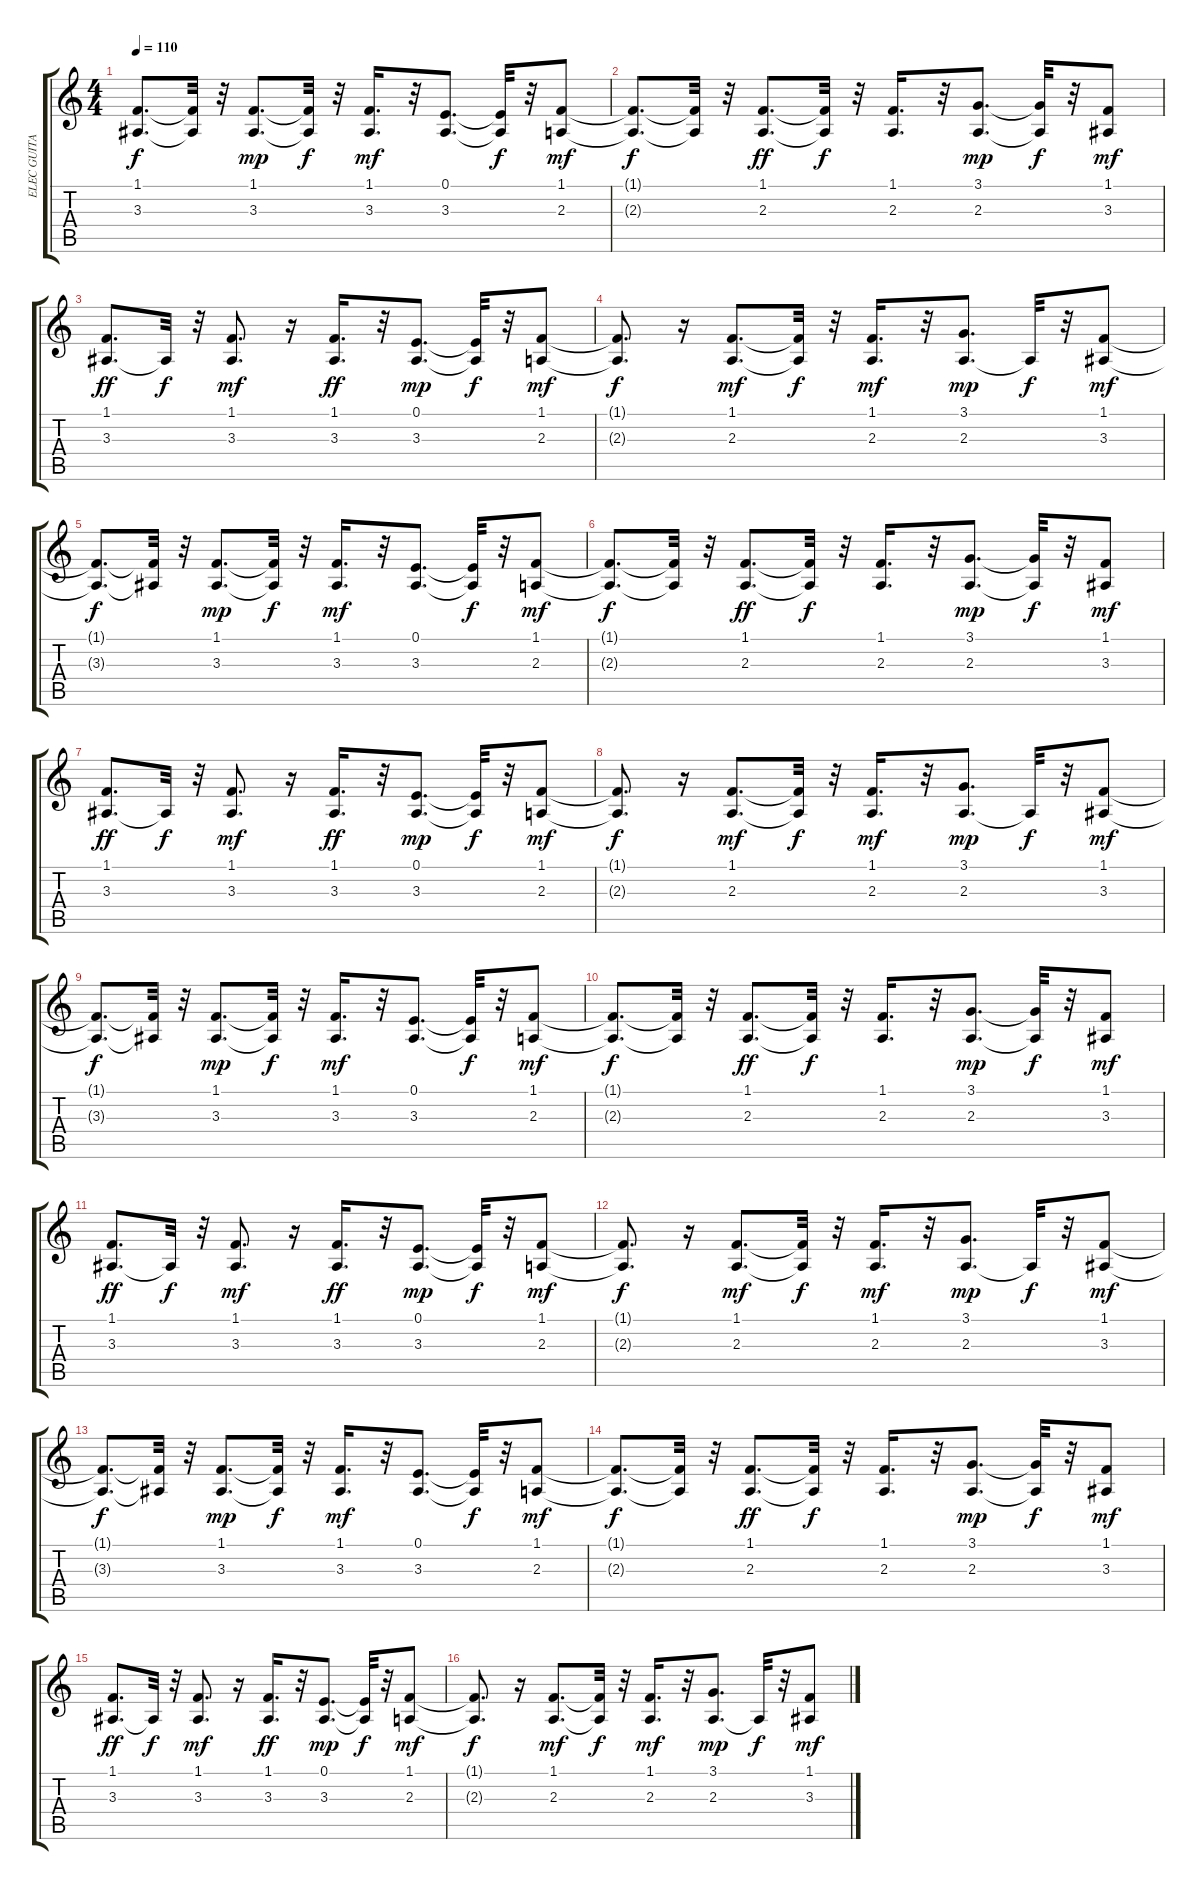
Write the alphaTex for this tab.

\track ("ELEC GUITAR" "ELEC GUITA") {solo instrument lead8bassandlead}
\staff {score tabs}
\tuning (E4 B3 G3 D3 A2 E2) {hide}
\ts (4 4)
\tempo 110
\clef g2
\ks c
(1.1{t} 3.3{t}).8{d dy f} (1.1{t} 3.3{t}).32 r.32 (1.1 3.3).8{d dy mp} (1.1{t} 3.3{t}).32{dy f} r.32 (1.1 3.3).16{d dy mf} r.32 (0.1 3.3).8{d} (0.1{t} 3.3{t}).32{dy f} r.32 (1.1 2.3).8{dy mf} |
(1.1{t} 2.3{t}).8{d dy f} (1.1{t} 2.3{t}).32 r.32 (1.1 2.3).8{d dy ff} (1.1{t} 2.3{t}).32{dy f} r.32 (1.1 2.3).16{d} r.32 (3.1 2.3).8{d dy mp} (3.1{t} 2.3{t}).32{dy f} r.32 (1.1 3.3).8{dy mf} |
(1.1 3.3).8{d dy ff} 3.3{t}.32{dy f} r.32 (1.1 3.3).8{d dy mf} r.16 (1.1 3.3).16{d dy ff} r.32 (0.1 3.3).8{d dy mp} (0.1{t} 3.3{t}).32{dy f} r.32 (1.1 2.3).8{dy mf} |
(1.1{t} 2.3{t}).8{d dy f} r.16 (1.1 2.3).8{d dy mf} (1.1{t} 2.3{t}).32{dy f} r.32 (1.1 2.3).16{d dy mf} r.32 (3.1 2.3).8{d dy mp} 2.3{t}.32{dy f} r.32 (1.1 3.3).8{dy mf} |
(1.1{t} 3.3{t}).8{d dy f} (1.1{t} 3.3{t}).32 r.32 (1.1 3.3).8{d dy mp} (1.1{t} 3.3{t}).32{dy f} r.32 (1.1 3.3).16{d dy mf} r.32 (0.1 3.3).8{d} (0.1{t} 3.3{t}).32{dy f} r.32 (1.1 2.3).8{dy mf} |
(1.1{t} 2.3{t}).8{d dy f} (1.1{t} 2.3{t}).32 r.32 (1.1 2.3).8{d dy ff} (1.1{t} 2.3{t}).32{dy f} r.32 (1.1 2.3).16{d} r.32 (3.1 2.3).8{d dy mp} (3.1{t} 2.3{t}).32{dy f} r.32 (1.1 3.3).8{dy mf} |
(1.1 3.3).8{d dy ff} 3.3{t}.32{dy f} r.32 (1.1 3.3).8{d dy mf} r.16 (1.1 3.3).16{d dy ff} r.32 (0.1 3.3).8{d dy mp} (0.1{t} 3.3{t}).32{dy f} r.32 (1.1 2.3).8{dy mf} |
(1.1{t} 2.3{t}).8{d dy f} r.16 (1.1 2.3).8{d dy mf} (1.1{t} 2.3{t}).32{dy f} r.32 (1.1 2.3).16{d dy mf} r.32 (3.1 2.3).8{d dy mp} 2.3{t}.32{dy f} r.32 (1.1 3.3).8{dy mf} |
(1.1{t} 3.3{t}).8{d dy f} (1.1{t} 3.3{t}).32 r.32 (1.1 3.3).8{d dy mp} (1.1{t} 3.3{t}).32{dy f} r.32 (1.1 3.3).16{d dy mf} r.32 (0.1 3.3).8{d} (0.1{t} 3.3{t}).32{dy f} r.32 (1.1 2.3).8{dy mf} |
(1.1{t} 2.3{t}).8{d dy f} (1.1{t} 2.3{t}).32 r.32 (1.1 2.3).8{d dy ff} (1.1{t} 2.3{t}).32{dy f} r.32 (1.1 2.3).16{d} r.32 (3.1 2.3).8{d dy mp} (3.1{t} 2.3{t}).32{dy f} r.32 (1.1 3.3).8{dy mf} |
(1.1 3.3).8{d dy ff} 3.3{t}.32{dy f} r.32 (1.1 3.3).8{d dy mf} r.16 (1.1 3.3).16{d dy ff} r.32 (0.1 3.3).8{d dy mp} (0.1{t} 3.3{t}).32{dy f} r.32 (1.1 2.3).8{dy mf} |
(1.1{t} 2.3{t}).8{d dy f} r.16 (1.1 2.3).8{d dy mf} (1.1{t} 2.3{t}).32{dy f} r.32 (1.1 2.3).16{d dy mf} r.32 (3.1 2.3).8{d dy mp} 2.3{t}.32{dy f} r.32 (1.1 3.3).8{dy mf} |
(1.1{t} 3.3{t}).8{d dy f} (1.1{t} 3.3{t}).32 r.32 (1.1 3.3).8{d dy mp} (1.1{t} 3.3{t}).32{dy f} r.32 (1.1 3.3).16{d dy mf} r.32 (0.1 3.3).8{d} (0.1{t} 3.3{t}).32{dy f} r.32 (1.1 2.3).8{dy mf} |
(1.1{t} 2.3{t}).8{d dy f} (1.1{t} 2.3{t}).32 r.32 (1.1 2.3).8{d dy ff} (1.1{t} 2.3{t}).32{dy f} r.32 (1.1 2.3).16{d} r.32 (3.1 2.3).8{d dy mp} (3.1{t} 2.3{t}).32{dy f} r.32 (1.1 3.3).8{dy mf} |
(1.1 3.3).8{d dy ff} 3.3{t}.32{dy f} r.32 (1.1 3.3).8{d dy mf} r.16 (1.1 3.3).16{d dy ff} r.32 (0.1 3.3).8{d dy mp} (0.1{t} 3.3{t}).32{dy f} r.32 (1.1 2.3).8{dy mf} |
(1.1{t} 2.3{t}).8{d dy f} r.16 (1.1 2.3).8{d dy mf} (1.1{t} 2.3{t}).32{dy f} r.32 (1.1 2.3).16{d dy mf} r.32 (3.1 2.3).8{d dy mp} 2.3{t}.32{dy f} r.32 (1.1 3.3).8{dy mf}
